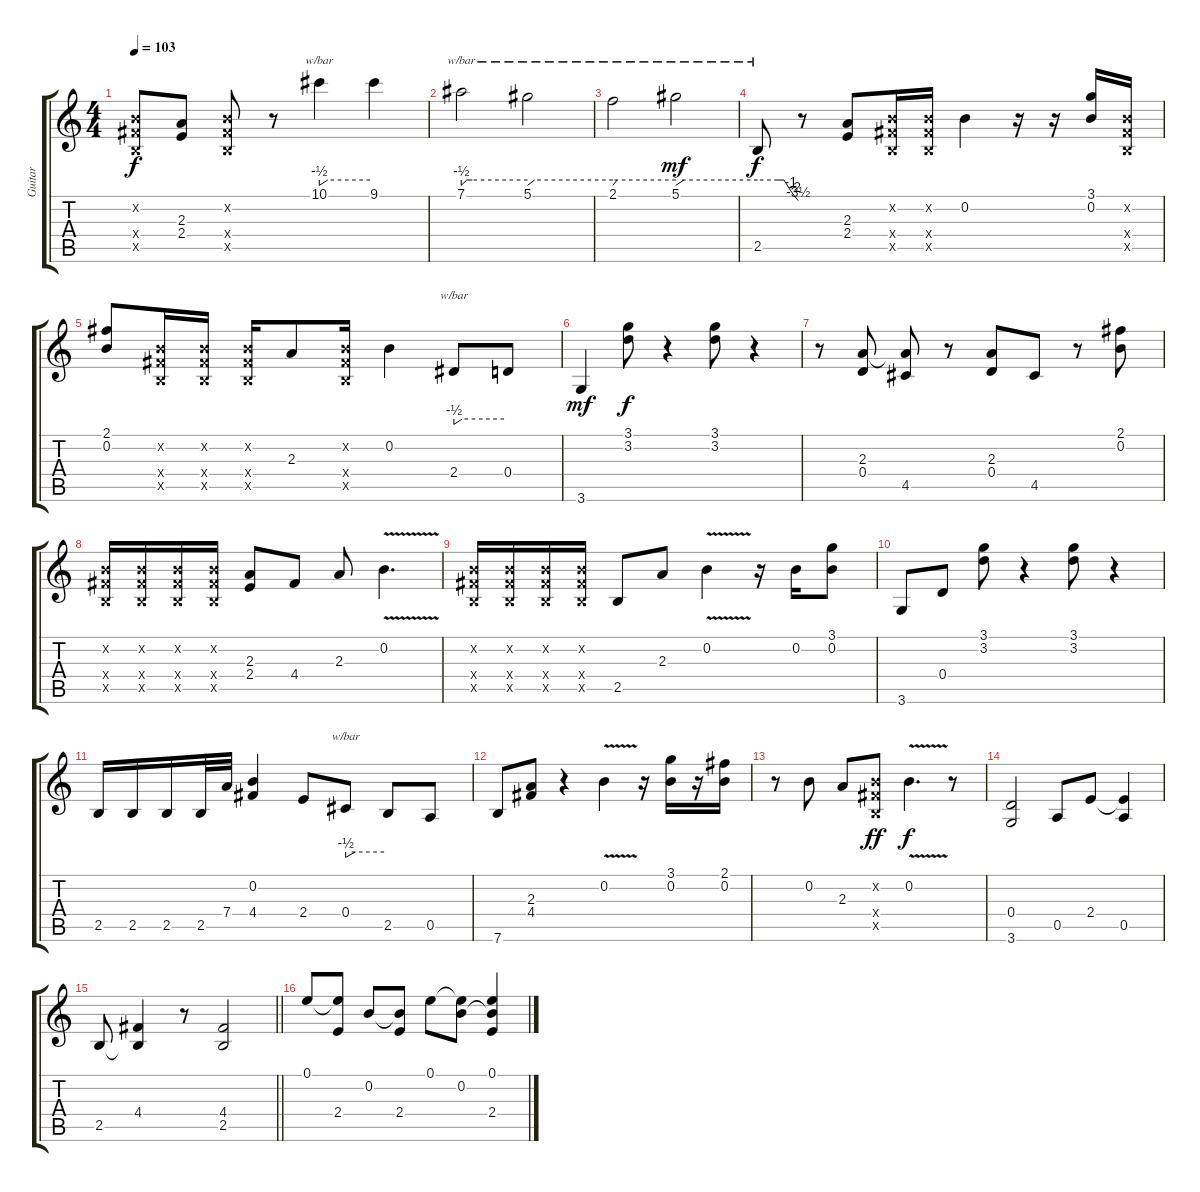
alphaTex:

\track ("Guitar" "Guitar") {instrument overdrivenguitar}
\staff {score tabs}
\tuning (E4 B3 G3 D3 A2 E2) {hide}
\ts (4 4)
\tempo 103
\clef g2
\ks c
(0.2{x} 4.4{x} 2.5{x}).8{dy f} (2.3 2.4).8 (0.2{x} 4.4{x} 2.5{x}).8 r.8 10.1.4{tbe (custom default 0 -2 10 0 60 0)} 9.1.4 |
7.1.2{tbe (custom default 0 -2 5 0 10 0 60 0)} 5.1.2{tbe (custom default 0 -2 5 0 60 0)} |
2.1.2{tbe (custom default 0 -2 4 0 60 0)} 5.1.2{tbe (custom default 0 -2 6 0 60 0) dy mf} |
2.5.8{tbe (custom default 0 0 30 0 39 0 49 -4 55 -8 60 -14) dy f} r.8 (2.3 2.4).8 (0.2{x} 4.4{x} 2.5{x}).16 (0.2{x} 4.4{x} 2.5{x}).16 0.2.4 r.16 r.16 (3.1 0.2).16 (0.2{x} 4.4{x} 2.5{x}).16 |
(2.1 0.2).8 (0.2{x} 4.4{x} 2.5{x}).16 (0.2{x} 4.4{x} 2.5{x}).16 (0.2{x} 4.4{x} 2.5{x}).16 2.3.8 (0.2{x} 4.4{x} 2.5{x}).16 0.2.4 2.4.8{tbe (custom default 0 -2 10 0 60 0)} 0.4.8 |
3.6.4{dy mf} (3.1 3.2).8{dy f} r.4 (3.1 3.2).8 r.4 |
r.8 (2.3 0.4).8 (2.3{t} 4.5).8 r.8 (2.3 0.4).8 4.5.8 r.8 (2.1 0.2).8 |
(0.2{x} 4.4{x} 2.5{x}).16 (0.2{x} 4.4{x} 2.5{x}).16 (0.2{x} 4.4{x} 2.5{x}).16 (0.2{x} 4.4{x} 2.5{x}).16 (2.3 2.4).8 4.4.8 2.3.8 0.2{v}.4{d} |
(0.2{x} 4.4{x} 2.5{x}).16 (0.2{x} 4.4{x} 2.5{x}).16 (0.2{x} 4.4{x} 2.5{x}).16 (0.2{x} 4.4{x} 2.5{x}).16 2.5.8 2.3.8 0.2{v}.4 r.16 0.2.16 (3.1 0.2).8 |
3.6.8 0.4.8 (3.1 3.2).8 r.4 (3.1 3.2).8 r.4 |
2.5.16 2.5.16 2.5.16 2.5.32 7.4.32 (0.2 4.4).4 2.4.8 0.4.8{tbe (custom default 0 -2 15 0 60 0)} 2.5.8 0.5.8 |
7.6.8 (2.3 4.4).8 r.4 0.2{v}.4 r.16 (3.1 0.2).16 r.16 (2.1 0.2).16 |
r.8 0.2.8 2.3.8 (0.2{x} 4.4{x} 2.5{x}).8{dy ff} 0.2{v}.4{d dy f} r.8 |
(0.4 3.6).2 0.5.8 2.4.8 (2.4{t} 0.5).4 |
\barLineRight lightlight
2.5.8 (4.4 2.5{t}).4 r.8 (4.4 2.5).2 |
0.1.8 (0.1{t} 2.4).8 0.2.8 (0.2{t} 2.4).8 0.1.8 (0.1{t} 0.2).8 (0.1 0.2{t} 2.4).4
